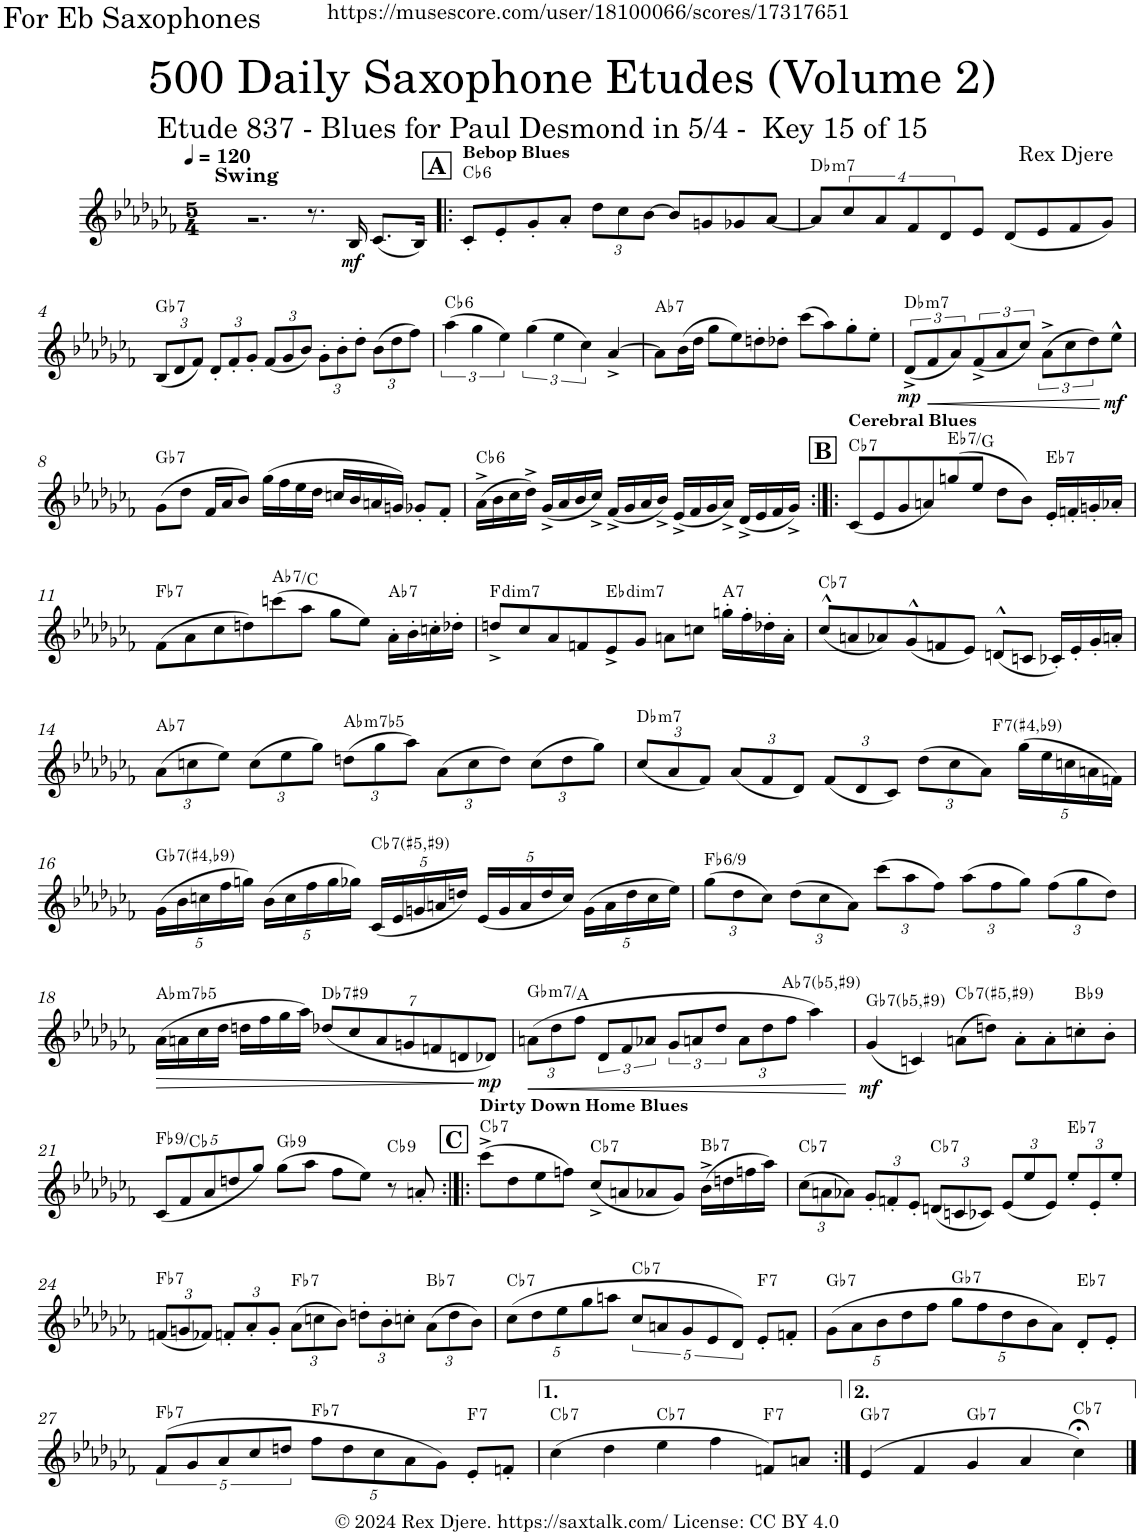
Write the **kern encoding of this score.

**kern	**dynam	**harte
*part1	*part1	*part1
*staff1	*staff1	*
*I"Alto Saxophone	*	*
*I'A. Sax.	*	*
*clefG2	*	*
*Trd5c9	*	*
*k[b-e-a-d-g-c-f-]	*	*
*M5/4	*	*
*MM120	*	*
=1	=1	=1
!LO:TX:a:B:t=Swing	!	!
2.rg	.	.
8.r	.	.
!	!LO:DY:b	!
16B-/	mf	.
(8.c-/L	.	.
16B-/Jk)	.	.
!!LO:REH:place=s1:a:B:cj:fs=14:t=A
=2!|:	=2!|:	=2!|:
!LO:TX:a:B:t=Bebop Blues	!	!LO:H:kt=6
8c-'/L	.	Cb:maj6
8e-'/	.	.
8g-'/	.	.
8a-'/J	.	.
*Xbrackettup	*	*
12dd-\L	.	.
12cc-\	.	.
[12b-\J	.	.
8b-/L]	.	.
8gn/	.	.
8g-X/	.	.
[8a-/J	.	.
=3	=3	=3
!	!	!LO:H:kt=m7
8a-/L]	.	Db:min7
8cc-/	.	.
8a-/	.	.
8f-/	.	.
8d-/	.	.
8e-/J	.	.
(8d-/L	.	.
8e-/	.	.
8f-/	.	.
8g-/J)	.	.
!!LO:LB:g=z
=4	=4	=4
!	!	!LO:H:kt=7
(12B-/L	.	Gb:7
12d-/	.	.
12f-/J)	.	.
12d-'/L	.	.
12f-'/	.	.
12g-'/J	.	.
(12f-/L	.	.
12g-/	.	.
12b-/J)	.	.
12g-'\L	.	.
12b-'\	.	.
12dd-'\J	.	.
(12b-\L	.	.
12dd-\	.	.
12ff-\J)	.	.
=5	=5	=5
*brackettup	*	*
!	!	!LO:H:kt=6
(6aa-\	.	Cb:maj6
6gg-\	.	.
6ee-\)	.	.
(6gg-\	.	.
6ee-\	.	.
6cc-\)	.	.
[4a-^/	.	.
=6	=6	=6
!	!	!LO:H:kt=7
8a-\L]	.	Ab:7
(16b-\L	.	.
16dd-\JJ	.	.
8gg-\L	.	.
8ee-\)	.	.
8ddn'\	.	.
8dd-X'\J	.	.
(8ccc-\L	.	.
8aa-\)	.	.
8gg-'\	.	.
8ee-'\J	.	.
=7	=7	=7
!	!LO:DY:b	!LO:H:kt=m7
(8d-^/L	mp	Db:min7
!	!LO:HP:b	!
8f-/	<	.
8a-/)	.	.
(8f-^/	.	.
8a-/	.	.
8cc-/J)	.	.
(8a-^\L	.	.
8cc-\	.	.
8dd-\)	.	.
!	!LO:DY:n=1:b	!
8ee-^^\J	[ mf	.
!!LO:LB:g=z
=8	=8	=8
!	!	!LO:H:kt=7
(8g-\L	.	Gb:7
8dd-\J	.	.
16f-/LL	.	.
16a-/J	.	.
8b-/J)	.	.
(16gg-\LL	.	.
16ff-\	.	.
16ee-\	.	.
16dd-\JJ	.	.
16ccn/LL	.	.
16b-/	.	.
16an/	.	.
16gn/JJ)	.	.
8g-X'/L	.	.
8f-'/J	.	.
=9	=9	=9
!	!	!LO:H:kt=6
(16a-^\LL	.	Cb:maj6
16b-\	.	.
16cc-\	.	.
16dd-^\JJ)	.	.
(16g-^/LL	.	.
16a-/	.	.
16b-/	.	.
16cc-^/JJ)	.	.
(16f-^/LL	.	.
16g-/	.	.
16a-/	.	.
16b-^/JJ)	.	.
(16e-^/LL	.	.
16f-/	.	.
16g-/	.	.
16a-^/JJ)	.	.
(16d-^/LL	.	.
16e-/	.	.
16f-/	.	.
16g-^/JJ)	.	.
!!LO:REH:place=s1:a:B:cj:fs=14:t=B
=10:|!|:	=10:|!|:	=10:|!|:
!LO:TX:a:B:t=Cerebral Blues	!	!LO:H:kt=7
(8c-/L	.	Cb:7
8e-/	.	.
8g-/	.	.
8an/)	.	.
!	!	!LO:H:kt=7
(8ggn/	.	Eb:7/3
8ee-/J	.	.
8dd-\L	.	.
8b-\J)	.	.
!	!	!LO:H:kt=7
16e-'/LL	.	Eb:7
16fn'/	.	.
16gn'/	.	.
16a-X'/JJ	.	.
!!LO:LB:g=z
=11	=11	=11
!	!	!LO:H:kt=7
(8f-\L	.	Fb:7
8a-\	.	.
8cc-\	.	.
8ddn\)	.	.
!	!	!LO:H:kt=7
(8cccn\	.	Ab:7/3
8aa-\J	.	.
8gg-\L	.	.
8ee-\J)	.	.
!	!	!LO:H:kt=7
16a-'\LL	.	Ab:7
16b-'\	.	.
16ccn'\	.	.
16dd-X'\JJ	.	.
=12	=12	=12
!	!	!LO:H:kt=dim7
8ddn^/L	.	F:dim7
8cc-/	.	.
8a-/	.	.
8fn/	.	.
!	!	!LO:H:kt=dim7
8e-^/	.	Eb:dim7
8g-/J	.	.
8an\L	.	.
8ccn\J	.	.
!	!	!LO:H:kt=7
16ggn'\LL	.	A:7
16ff-'\	.	.
16dd-X'\	.	.
16a'\JJ	.	.
=13	=13	=13
!	!	!LO:H:kt=7
(8cc-^^/L	.	Cb:7
8an/	.	.
8a-X/)	.	.
(8g-^^/	.	.
8fn/	.	.
8e-/J)	.	.
(8dn^^/L	.	.
8cn/J	.	.
16c-X'/LL)	.	.
16e-'/	.	.
16g-'/	.	.
16an'/JJ	.	.
!!LO:LB:g=z
=14	=14	=14
*Xbrackettup	*	*
!	!	!LO:H:kt=7
(12a-\L	.	Ab:7
12ccn\	.	.
12ee-\J)	.	.
(12cc\L	.	.
12ee-\	.	.
12gg-\J)	.	.
!	!	!LO:H:kt=m7b5
(12ddn\L	.	Ab:hdim7
12gg-\	.	.
12aa-\J)	.	.
(12a-\L	.	.
12cc\	.	.
12dd\J)	.	.
(12cc\L	.	.
12dd\	.	.
12gg-\J)	.	.
=15	=15	=15
!	!	!LO:H:kt=m7
(12cc-/L	.	Db:min7
12a-/	.	.
12f-/J)	.	.
(12a-/L	.	.
12f-/	.	.
12d-/J)	.	.
(12f-/L	.	.
12d-/	.	.
12c-/J)	.	.
(12dd-\L	.	.
12cc-\	.	.
12a-\J)	.	.
!	!	!LO:H:kt=7
(20gg-\LL	.	F:7(#4,b9)
20ee-\	.	.
20ccn\	.	.
20an\	.	.
20fn\JJ)	.	.
!!LO:LB:g=z
=16	=16	=16
!	!	!LO:H:kt=7
(20g-\LL	.	Gb:7(#4,b9)
20b-\	.	.
20ccn\	.	.
20ff-\	.	.
20ggn\JJ)	.	.
(20b-\LL	.	.
20cc\	.	.
20ff-\	.	.
20gg\	.	.
20gg-X\JJ)	.	.
!	!	!LO:H:kt=7
(20c-/LL	.	Cb:(3,#5,b7,#9)
20e-/	.	.
20gn/	.	.
20an/	.	.
20ddn/JJ)	.	.
(20e-/LL	.	.
20g/	.	.
20a/	.	.
20dd/	.	.
20cc/JJ)	.	.
(20g\LL	.	.
20a\	.	.
20dd\	.	.
20cc\	.	.
20ee-\JJ)	.	.
=17	=17	=17
!	!	!LO:H:kt=/6
(12gg-\L	.	Fb:maj6(9)
12dd-\	.	.
12cc-\J)	.	.
(12dd-\L	.	.
12cc-\	.	.
12a-\J)	.	.
(12ccc-\L	.	.
12aa-\	.	.
12ff-\J)	.	.
(12aa-\L	.	.
12ff-\	.	.
12gg-\J)	.	.
(12ff-\L	.	.
12gg-\	.	.
12dd-\J)	.	.
!!LO:LB:g=z
=18	=18	=18
!	!LO:HP:b	!LO:H:kt=m7b5
(16a-\LL	>	Ab:hdim7
16an\	.	.
16cc-\	.	.
16dd-\JJ	.	.
16ddn\LL	.	.
16ff-\	.	.
16gg-\	.	.
16aa-\JJ)	.	.
!	!	!LO:H:kt=7
(28%3dd-X/L	.	Db:7(#9)
28%3cc-/	.	.
28%3a/	.	.
28%3gn/	.	.
28%3fn/	.	.
28%3dn/	.	.
!	!LO:DY:n=1:b	!
28%3d-X/J)	] mp	.
=19	=19	=19
!	!LO:HP:b	!LO:H:kt=m7
(12an\L	<	Gb:min7/#2
12dd-\	.	.
12ff-\J	.	.
*brackettup	*	*
12d-/L	.	.
12f-/	.	.
12a-X/J	.	.
12g-/L	.	.
12an/	.	.
12dd-/J	.	.
*Xbrackettup	*	*
12a\L	.	.
12dd-\	.	.
12ff-\J	.	.
!	!	!LO:H:kt=7
4aa-\)	.	Ab:(3,b5,b7,#9)
.	[	.
=20	=20	=20
!	!LO:DY:b	!LO:H:kt=7
(4g-/	mf	Gb:(3,b5,b7,#9)
4cn/)	.	.
!	!	!LO:H:kt=7
(8an\L	.	Cb:(3,#5,b7,#9)
8ddn\J)	.	.
8a'\L	.	.
8a'\	.	.
!	!	!LO:H:kt=9
8ccn'\	.	Bb:9
8b-'\J	.	.
!!LO:LB:g=z
=21	=21	=21
!	!	!LO:H:kt=9
(10c-/L	.	Fb:9/5
10f-/	.	.
10a-/	.	.
10ddn/	.	.
10gg-/J)	.	.
!	!	!LO:H:kt=9
(8gg-\L	.	Gb:9
8aa-\J	.	.
8ff-\L	.	.
8ee-\J)	.	.
!	!	!LO:H:kt=9
8r	.	Cb:9
8an'/	.	.
!!LO:REH:place=s1:a:B:cj:fs=14:t=C
=22:|!|:	=22:|!|:	=22:|!|:
!LO:TX:a:B:t=Dirty Down Home Blues	!	!LO:H:kt=7
(8ccc-^\L	.	Cb:7
8dd-\	.	.
8ee-\	.	.
8ffn\J)	.	.
!	!	!LO:H:kt=7
(8cc-^/L	.	Cb:7
8an/	.	.
8a-X/	.	.
8g-/J)	.	.
!	!	!LO:H:kt=7
(16b-^\LL	.	Bb:7
16ddn\	.	.
16ffn\	.	.
16aa-\JJ)	.	.
=23	=23	=23
!	!	!LO:H:kt=7
(12cc-\L	.	Cb:7
12an\	.	.
12a-X\J)	.	.
12g-'/L	.	.
12fn'/	.	.
12e-'/J	.	.
!	!	!LO:H:kt=7
(12dn/L	.	Cb:7
12cn/	.	.
12c-X/J)	.	.
(12e-/L	.	.
12ee-/	.	.
12e-/J)	.	.
!	!	!LO:H:kt=7
12ee-'/L	.	Eb:7
12e-'/	.	.
12ee-'/J	.	.
!!LO:LB:g=z
=24	=24	=24
!	!	!LO:H:kt=7
(12fn/L	.	Fb:7
12gn/	.	.
12f-X/J)	.	.
12fn'/L	.	.
12a-'/	.	.
12g'/J	.	.
!	!	!LO:H:kt=7
(12a-\L	.	Fb:7
12ccn\	.	.
12b-\J)	.	.
12ddn'\L	.	.
12b-'\	.	.
12ccn'\J	.	.
!	!	!LO:H:kt=7
(12a-\L	.	Bb:7
12dd\	.	.
12b-\J)	.	.
=25	=25	=25
!	!	!LO:H:kt=7
(10cc-\L	.	Cb:7
10dd-\	.	.
10ee-\	.	.
10gg-\	.	.
10aan\J	.	.
*brackettup	*	*
!	!	!LO:H:kt=7
10cc-/L	.	Cb:7
10an/	.	.
10g-/	.	.
10e-/	.	.
10d-/J)	.	.
!	!	!LO:H:kt=7
8e-'/L	.	F:7
8fn'/J	.	.
=26	=26	=26
*Xbrackettup	*	*
!	!	!LO:H:kt=7
(10g-\L	.	Gb:7
10a-\	.	.
10b-\	.	.
10dd-\	.	.
10ff-\J	.	.
!	!	!LO:H:kt=7
10gg-\L	.	Gb:7
10ff-\	.	.
10dd-\	.	.
10b-\	.	.
10a-\J)	.	.
!	!	!LO:H:kt=7
8d-'/L	.	Eb:7
8e-'/J	.	.
!!LO:LB:g=z
=27	=27	=27
*brackettup	*	*
!	!	!LO:H:kt=7
(10f-/L	.	Fb:7
10g-/	.	.
10a-/	.	.
10cc-/	.	.
10ddn/J	.	.
*Xbrackettup	*	*
!	!	!LO:H:kt=7
10ff-\L	.	Fb:7
10dd\	.	.
10cc-\	.	.
10a-\	.	.
10g-\J)	.	.
!	!	!LO:H:kt=7
8e-'/L	.	F:7
8fn'/J	.	.
=28	=28	=28
!	!	!LO:H:kt=7
(4cc-\	.	Cb:7
4dd-\	.	.
!	!	!LO:H:kt=7
4ee-\	.	Cb:7
4ff-\	.	.
!	!	!LO:H:kt=7
8fn/L)	.	F:7
8an/J	.	.
=29:|!	=29:|!	=29:|!
!	!	!LO:H:kt=7
(4e-/	.	Gb:7
4f-/	.	.
!	!	!LO:H:kt=7
4g-/	.	Gb:7
4a-/	.	.
!	!	!LO:H:kt=7
4cc-;<\)	.	Cb:7
==	==	==
*-	*-	*-
